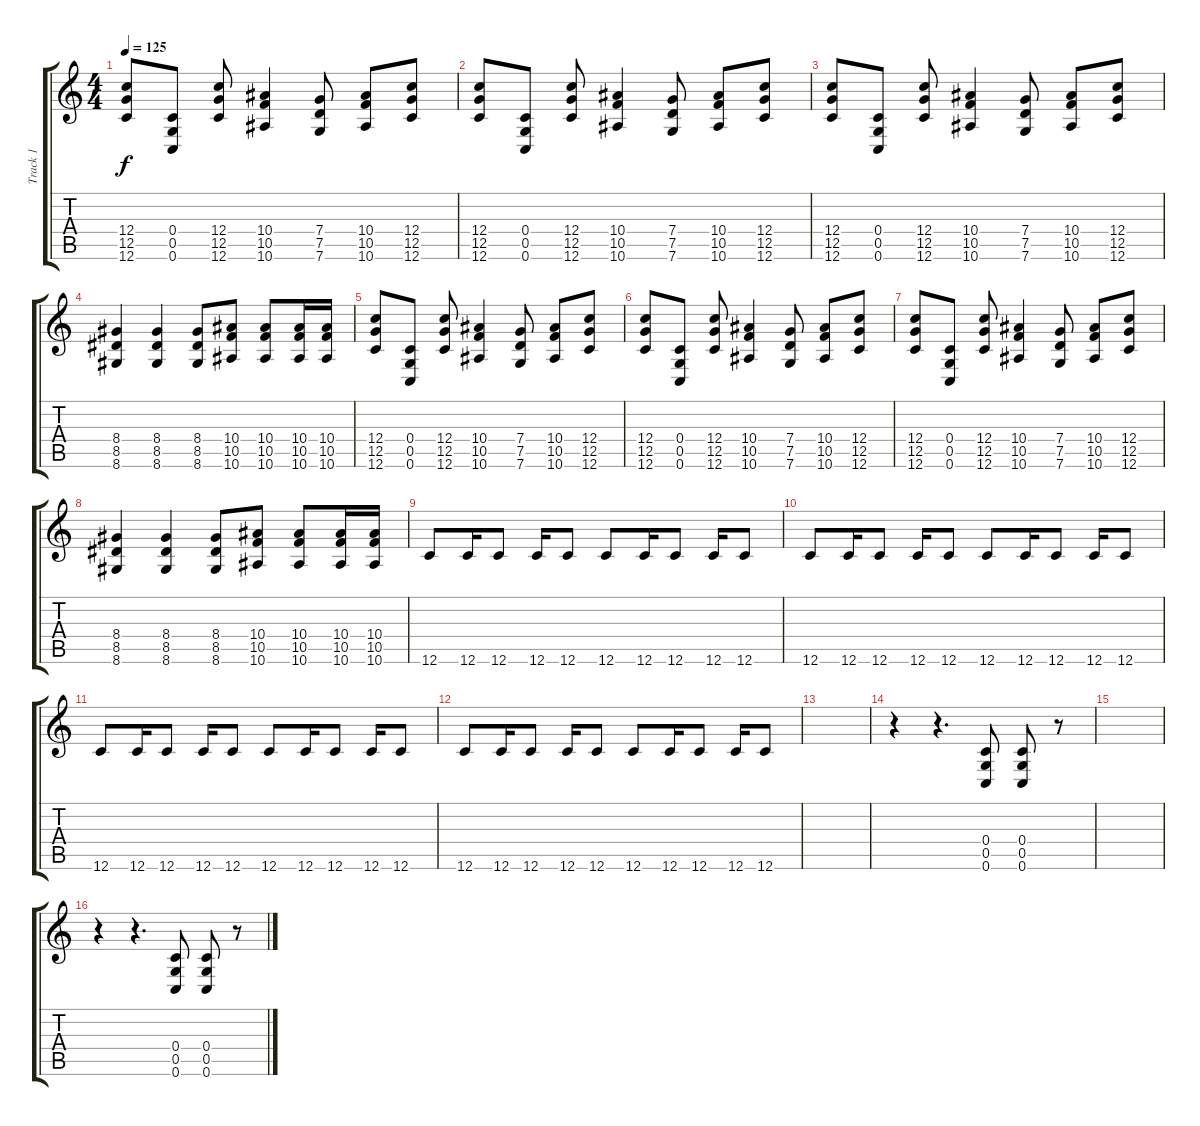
\track ("Track 1" "Track 1") {instrument distortionguitar}
\staff {score tabs}
\tuning (D4 A3 F3 C3 G2 C2) {hide}
\ts (4 4)
\tempo 125
\clef g2
\ks c
(12.4 12.5 12.6).8{dy f instrument distortionguitar} (0.4 0.5 0.6).8 (12.4 12.5 12.6).8 (10.4 10.5 10.6).4 (7.4 7.5 7.6).8 (10.4 10.5 10.6).8 (12.4 12.5 12.6).8 |
(12.4 12.5 12.6).8 (0.4 0.5 0.6).8 (12.4 12.5 12.6).8 (10.4 10.5 10.6).4 (7.4 7.5 7.6).8 (10.4 10.5 10.6).8 (12.4 12.5 12.6).8 |
(12.4 12.5 12.6).8 (0.4 0.5 0.6).8 (12.4 12.5 12.6).8 (10.4 10.5 10.6).4 (7.4 7.5 7.6).8 (10.4 10.5 10.6).8 (12.4 12.5 12.6).8 |
(8.4 8.5 8.6).4 (8.4 8.5 8.6).4 (8.4 8.5 8.6).8 (10.4 10.5 10.6).8 (10.4 10.5 10.6).8 (10.4 10.5 10.6).16 (10.4 10.5 10.6).16 |
(12.4 12.5 12.6).8 (0.4 0.5 0.6).8 (12.4 12.5 12.6).8 (10.4 10.5 10.6).4 (7.4 7.5 7.6).8 (10.4 10.5 10.6).8 (12.4 12.5 12.6).8 |
(12.4 12.5 12.6).8 (0.4 0.5 0.6).8 (12.4 12.5 12.6).8 (10.4 10.5 10.6).4 (7.4 7.5 7.6).8 (10.4 10.5 10.6).8 (12.4 12.5 12.6).8 |
(12.4 12.5 12.6).8 (0.4 0.5 0.6).8 (12.4 12.5 12.6).8 (10.4 10.5 10.6).4 (7.4 7.5 7.6).8 (10.4 10.5 10.6).8 (12.4 12.5 12.6).8 |
(8.4 8.5 8.6).4 (8.4 8.5 8.6).4 (8.4 8.5 8.6).8 (10.4 10.5 10.6).8 (10.4 10.5 10.6).8 (10.4 10.5 10.6).16 (10.4 10.5 10.6).16 |
12.6.8{balance 16} 12.6.16 12.6.8 12.6.16 12.6.8 12.6.8 12.6.16 12.6.8 12.6.16 12.6.8 |
12.6.8{balance 0} 12.6.16 12.6.8 12.6.16 12.6.8 12.6.8 12.6.16 12.6.8 12.6.16 12.6.8 |
12.6.8{balance 16} 12.6.16 12.6.8 12.6.16 12.6.8 12.6.8 12.6.16 12.6.8 12.6.16 12.6.8 |
12.6.8{balance 5} 12.6.16 12.6.8 12.6.16 12.6.8 12.6.8 12.6.16 12.6.8 12.6.16 12.6.8 |
|
r.4 r.4{d} (0.4 0.5 0.6).8 (0.4 0.5 0.6).8 r.8 |
|
r.4 r.4{d} (0.4 0.5 0.6).8 (0.4 0.5 0.6).8 r.8
